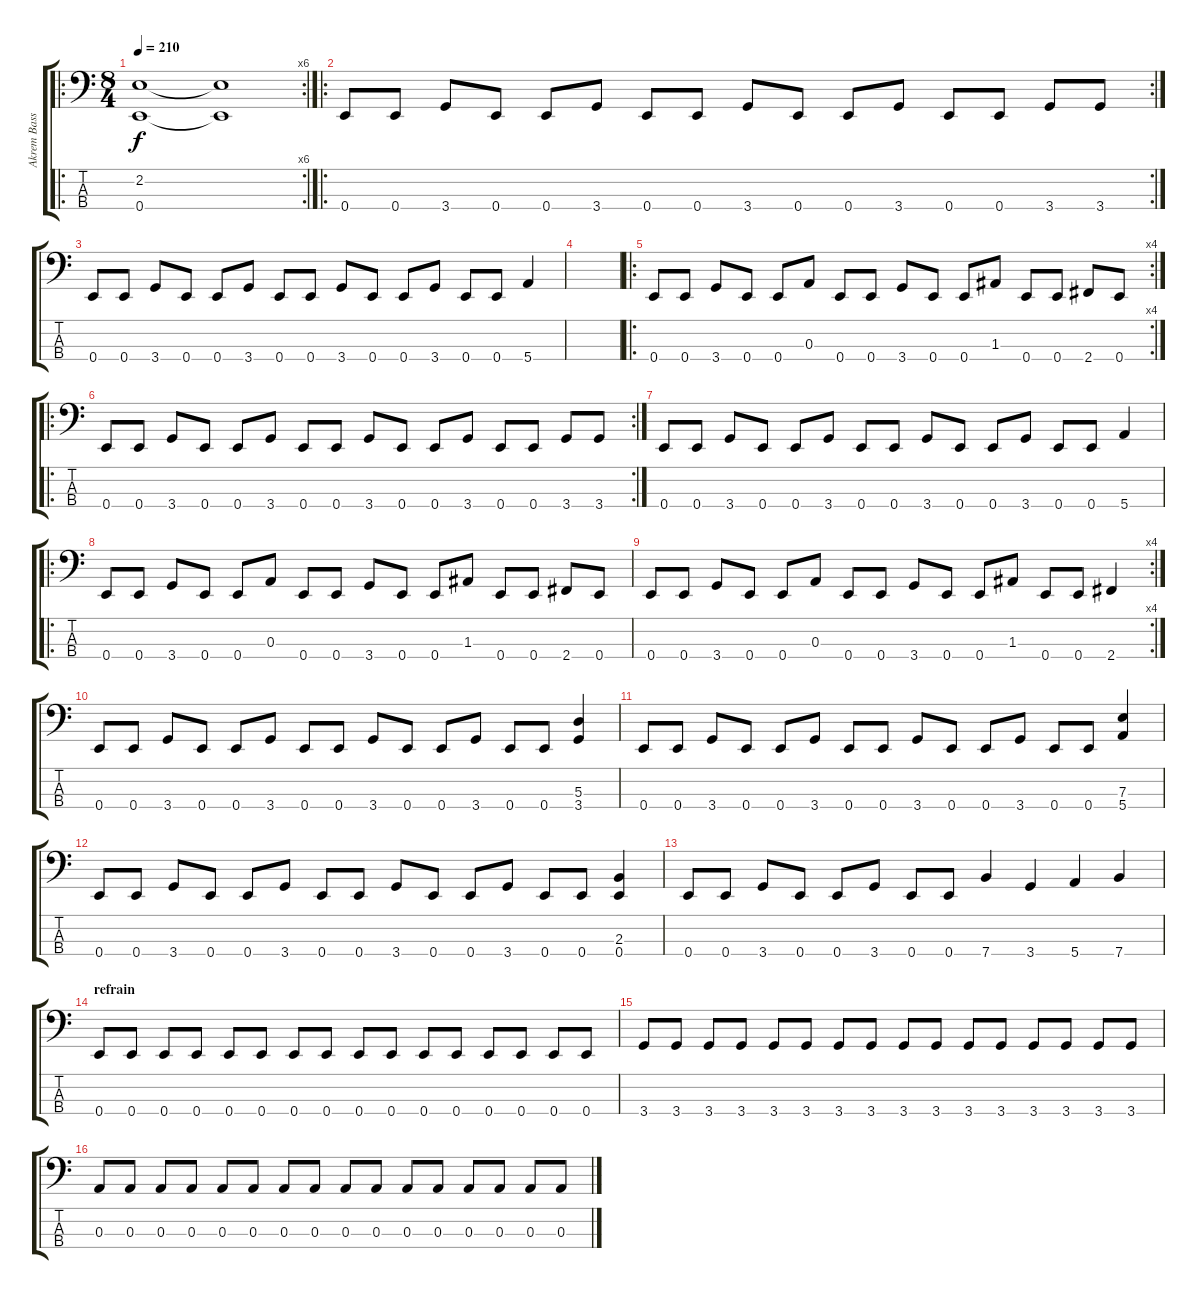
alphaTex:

\track ("Akrem Bass" "Akrem Bass") {instrument electricbasspick}
\staff {score tabs}
\tuning (G2 D2 A1 E1) {hide}
\ro
\rc 6
\ts (8 4)
\tempo 210
\clef f4
\ks c
(2.2 0.4).1{dy f volume 16 balance 8 instrument slapbass2} (2.2{t} 0.4{t}).1 |
\ro
\rc 2
0.4.8{volume 10 balance 12 instrument electricbasspick} 0.4.8 3.4.8 0.4.8 0.4.8 3.4.8 0.4.8 0.4.8 3.4.8 0.4.8 0.4.8 3.4.8 0.4.8 0.4.8 3.4.8 3.4.8 |
0.4.8 0.4.8 3.4.8 0.4.8 0.4.8 3.4.8 0.4.8 0.4.8 3.4.8 0.4.8 0.4.8 3.4.8 0.4.8 0.4.8 5.4.4 |
|
\ro
\rc 4
0.4.8{volume 16 balance 8 instrument electricbasspick} 0.4.8 3.4.8 0.4.8 0.4.8 0.3.8 0.4.8 0.4.8 3.4.8 0.4.8 0.4.8 1.3.8 0.4.8 0.4.8 2.4.8 0.4.8 |
\ro
\rc 2
0.4.8 0.4.8 3.4.8 0.4.8 0.4.8 3.4.8 0.4.8 0.4.8 3.4.8 0.4.8 0.4.8 3.4.8 0.4.8 0.4.8 3.4.8 3.4.8 |
0.4.8 0.4.8 3.4.8 0.4.8 0.4.8 3.4.8 0.4.8 0.4.8 3.4.8 0.4.8 0.4.8 3.4.8 0.4.8 0.4.8 5.4.4 |
\ro
0.4.8 0.4.8 3.4.8 0.4.8 0.4.8 0.3.8 0.4.8 0.4.8 3.4.8 0.4.8 0.4.8 1.3.8 0.4.8 0.4.8 2.4.8 0.4.8 |
\rc 4
0.4.8 0.4.8 3.4.8 0.4.8 0.4.8 0.3.8 0.4.8 0.4.8 3.4.8 0.4.8 0.4.8 1.3.8 0.4.8 0.4.8 2.4.4 |
0.4.8 0.4.8 3.4.8 0.4.8 0.4.8 3.4.8 0.4.8 0.4.8 3.4.8 0.4.8 0.4.8 3.4.8 0.4.8 0.4.8 (5.3 3.4).4 |
0.4.8 0.4.8 3.4.8 0.4.8 0.4.8 3.4.8 0.4.8 0.4.8 3.4.8 0.4.8 0.4.8 3.4.8 0.4.8 0.4.8 (7.3 5.4).4 |
0.4.8 0.4.8 3.4.8 0.4.8 0.4.8 3.4.8 0.4.8 0.4.8 3.4.8 0.4.8 0.4.8 3.4.8 0.4.8 0.4.8 (2.3 0.4).4 |
0.4.8 0.4.8 3.4.8 0.4.8 0.4.8 3.4.8 0.4.8 0.4.8 7.4.4 3.4.4 5.4.4 7.4.4 |
\section ("" "refrain")
0.4.8 0.4.8 0.4.8 0.4.8 0.4.8 0.4.8 0.4.8 0.4.8 0.4.8 0.4.8 0.4.8 0.4.8 0.4.8 0.4.8 0.4.8 0.4.8 |
3.4.8 3.4.8 3.4.8 3.4.8 3.4.8 3.4.8 3.4.8 3.4.8 3.4.8 3.4.8 3.4.8 3.4.8 3.4.8 3.4.8 3.4.8 3.4.8 |
0.3.8 0.3.8 0.3.8 0.3.8 0.3.8 0.3.8 0.3.8 0.3.8 0.3.8 0.3.8 0.3.8 0.3.8 0.3.8 0.3.8 0.3.8 0.3.8
